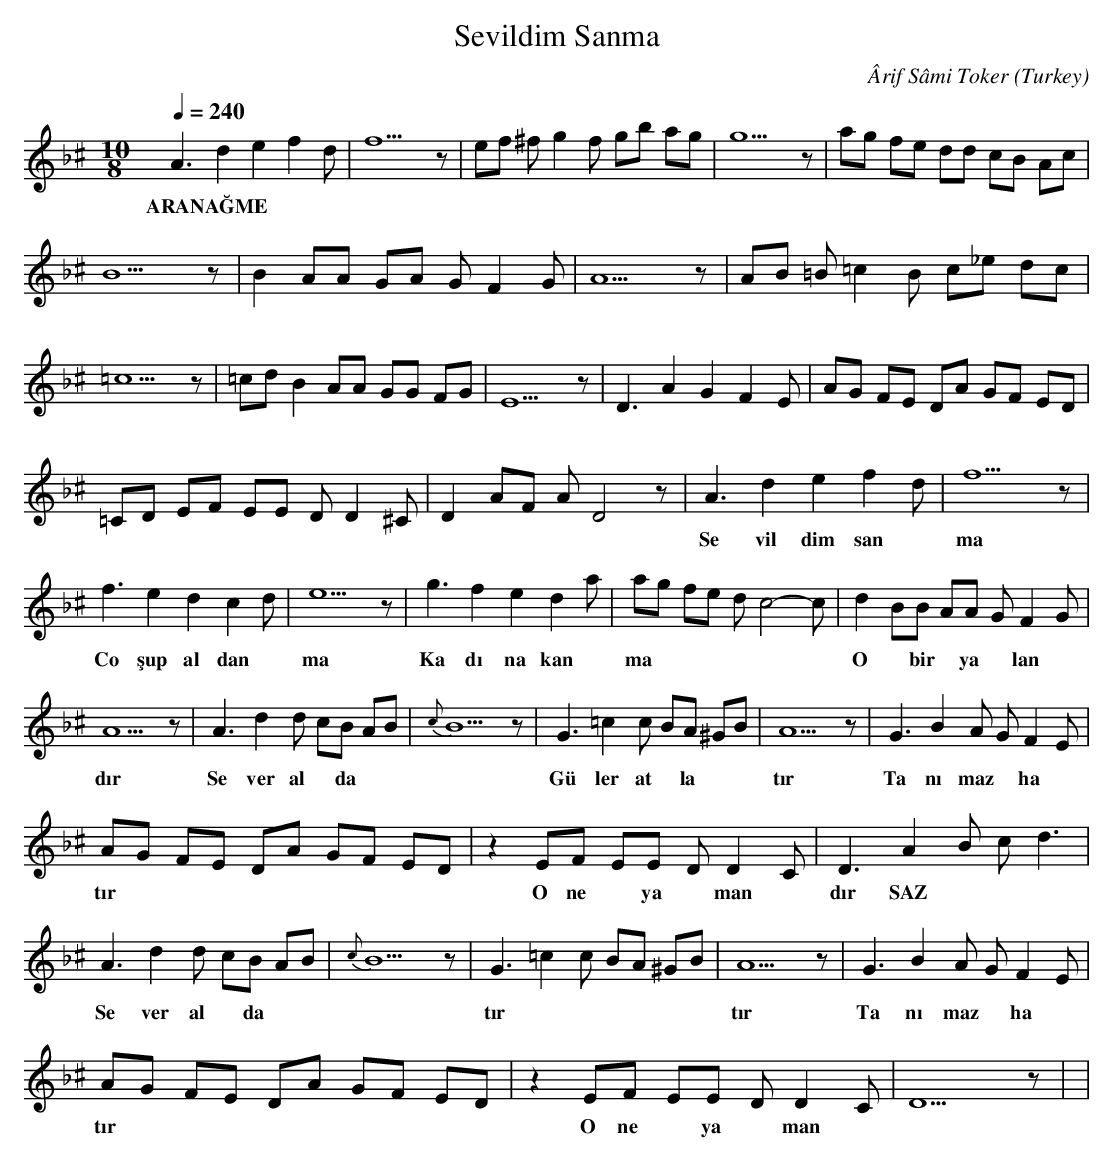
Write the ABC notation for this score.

X:1
T: Sevildim Sanma
C: Ârif Sâmi Toker
O: Turkey
M: 10/8
L: 1/16
K: C _B ^c
Q: 1/4=240
A6d4e4f4d2  | f18z2  | e2f2 ^f2g4f2 g2b2 a2g2  | \
w:  ARANAĞME  |   |   |
g18z2  | a2g2 f2e2 d2d2 c2B2 A2c2  |
w:   |   |
B18z2  | B4 A2A2 G2A2 G2F4G2  | A18z2  | \
w:   |   |   |
A2B2 =B2=c4B2 c2_e2 d2c2  |
w:   |
=c18z2  | =c2d2 B4 A2A2 G2G2 F2G2  | \
w:   |   |
E18z2  | D6A4G4F4E2  | A2G2 F2E2 D2A2 G2F2 E2D2  |
w:   |   |   |
=C2D2 E2F2 E2E2 D2D4^C2  | D4 A2F2 A2D8z2  | \
w:   |   |
A6d4e4f4d2  | f18z2  |
w:  Se vil dim  san  |  ma    |
f6e4d4c4d2  | e18z2  | g6f4e4d4a2  | a2g2 f2e2 d2c8-c2  | \
w:  Co şup  al dan  |  ma    |  Ka dı na  kan  |  ma    |
d4 B2B2 A2A2 G2F4G2  |
w:  O  *  bir  *  ya *  lan  |
A18z2  | A6d4d2 c2B2 A2B2  | {c}B18z2  | \
w:  dır    |  Se ver  al *  da  |  *  tır    |
G6=c4c2 B2A2 ^G2B2  | A18z2  | G6B4A2 G2F4E2  |
w:  Gü ler  at *  la  |  tır    |  Ta nı maz  *  ha  |
A2G2 F2E2 D2A2 G2F2 E2D2  | z4 E2F2 E2E2 D2D4C2  | \
w:  tır    |  O  ne  *  ya *  man  |
D6A4B2 c2d6  |
w:  dır   SAZ  |
A6d4d2 c2B2 A2B2  | {c}B18z2  | G6=c4c2 B2A2 ^G2B2  | \
w:  Se ver  al *  da  |  *  tır    |  Gü ler  at *  la  |
A18z2  | G6B4A2 G2F4E2  |
w:  tır    |  Ta nı maz  *  ha  |
A2G2 F2E2 D2A2 G2F2 E2D2  | z4 E2F2 E2E2 D2D4C2  | \
w:  tır    |  O  ne  *  ya *  man  |
D18z2  | |
